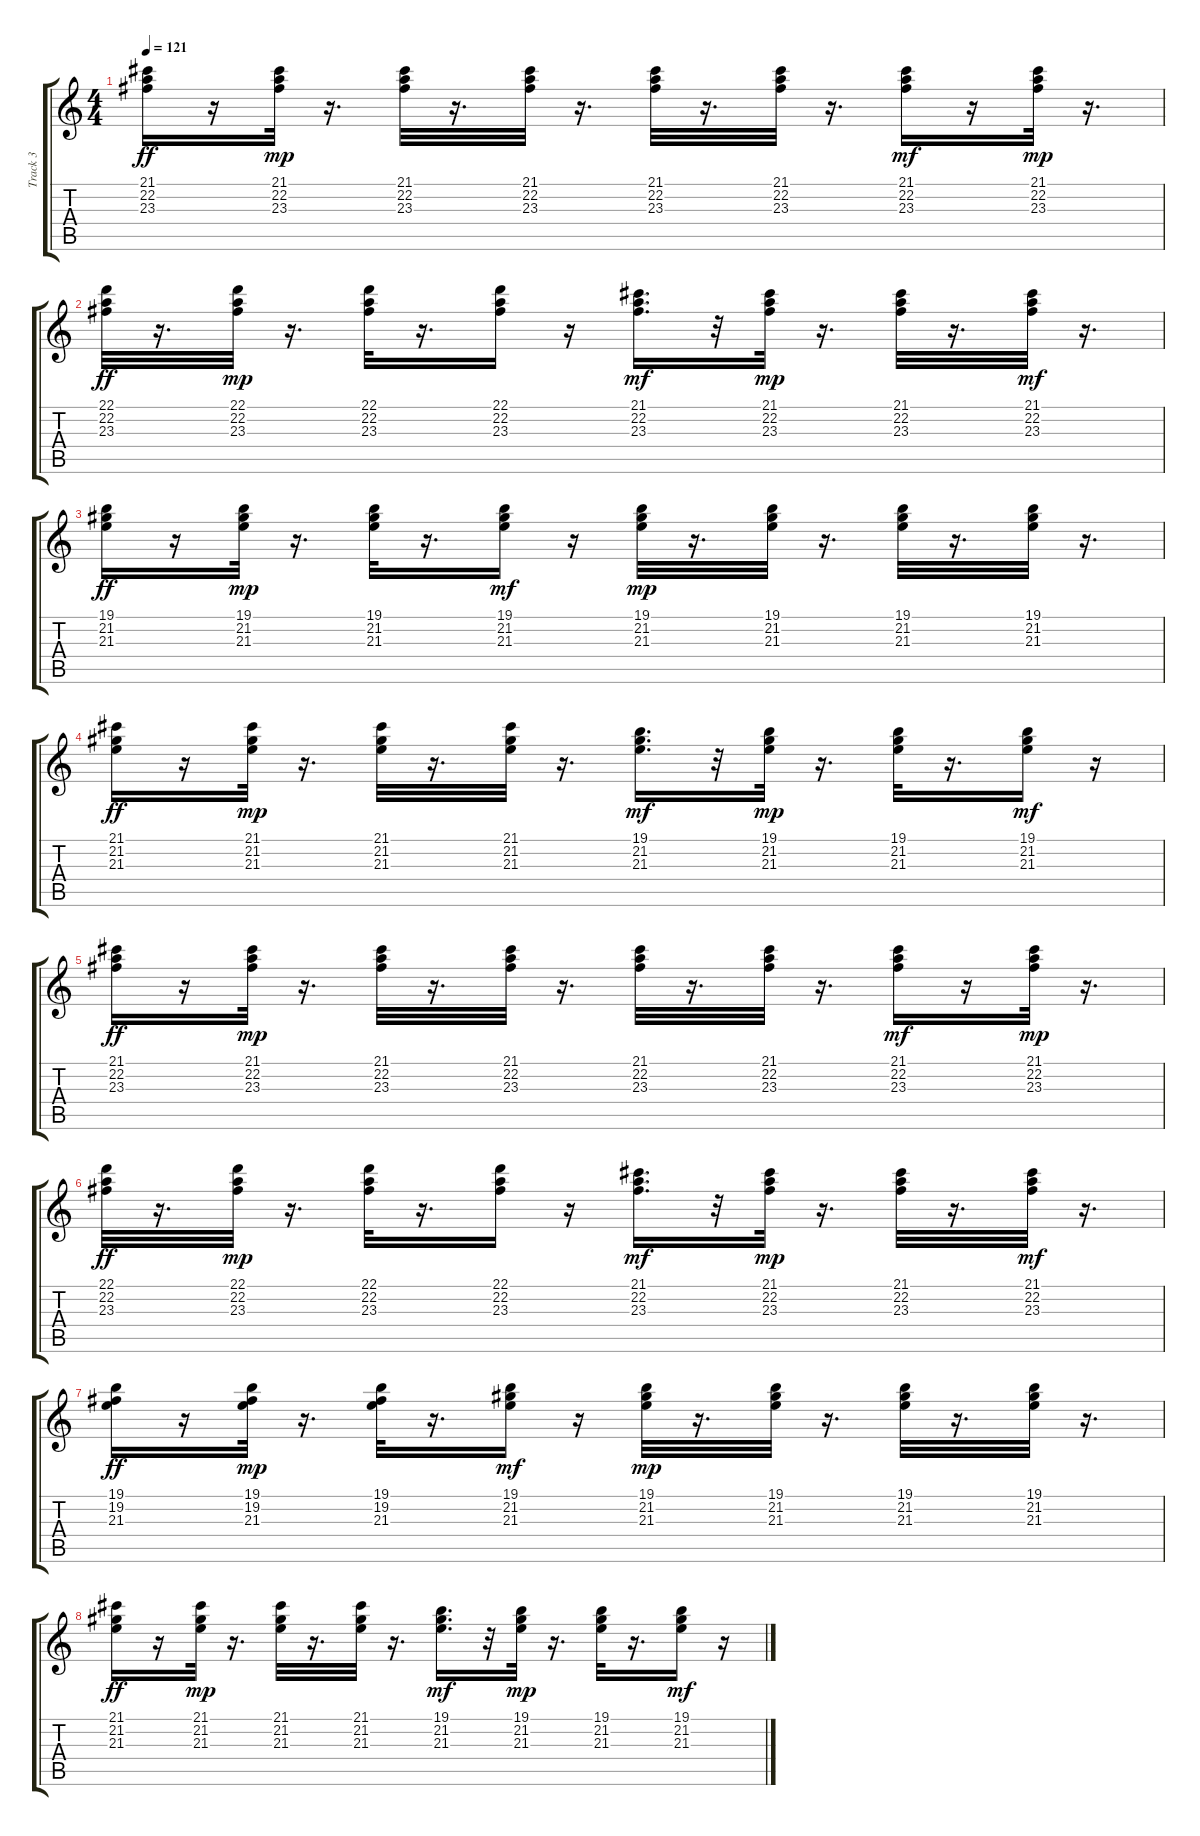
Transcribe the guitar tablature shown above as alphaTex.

\track ("Track 3" "Track 3") {instrument acousticgrandpiano}
\staff {score tabs}
\tuning (E4 B3 G3 D3 A2 E2) {hide}
\ts (4 4)
\tempo 121
\clef g2
\ks c
(21.1 22.2 23.3).16{dy ff} r.16 (21.1 22.2 23.3).32{dy mp} r.16{d} (21.1 22.2 23.3).32 r.16{d} (21.1 22.2 23.3).32 r.16{d} (21.1 22.2 23.3).32 r.16{d} (21.1 22.2 23.3).32 r.16{d} (21.1 22.2 23.3).16{dy mf} r.16 (21.1 22.2 23.3).32{dy mp} r.16{d} |
(22.1 22.2 23.3).32{dy ff} r.16{d} (22.1 22.2 23.3).32{dy mp} r.16{d} (22.1 22.2 23.3).32 r.16{d} (22.1 22.2 23.3).16 r.16 (21.1 22.2 23.3).16{d dy mf} r.32 (21.1 22.2 23.3).32{dy mp} r.16{d} (21.1 22.2 23.3).32 r.16{d} (21.1 22.2 23.3).32{dy mf} r.16{d} |
(19.1 21.2 21.3).16{dy ff} r.16 (19.1 21.2 21.3).32{dy mp} r.16{d} (19.1 21.2 21.3).32 r.16{d} (19.1 21.2 21.3).16{dy mf} r.16 (19.1 21.2 21.3).32{dy mp} r.16{d} (19.1 21.2 21.3).32 r.16{d} (19.1 21.2 21.3).32 r.16{d} (19.1 21.2 21.3).32 r.16{d} |
(21.1 21.2 21.3).16{dy ff} r.16 (21.1 21.2 21.3).32{dy mp} r.16{d} (21.1 21.2 21.3).32 r.16{d} (21.1 21.2 21.3).32 r.16{d} (19.1 21.2 21.3).16{d dy mf} r.32 (19.1 21.2 21.3).32{dy mp} r.16{d} (19.1 21.2 21.3).32 r.16{d} (19.1 21.2 21.3).16{dy mf} r.16 |
(21.1 22.2 23.3).16{dy ff} r.16 (21.1 22.2 23.3).32{dy mp} r.16{d} (21.1 22.2 23.3).32 r.16{d} (21.1 22.2 23.3).32 r.16{d} (21.1 22.2 23.3).32 r.16{d} (21.1 22.2 23.3).32 r.16{d} (21.1 22.2 23.3).16{dy mf} r.16 (21.1 22.2 23.3).32{dy mp} r.16{d} |
(22.1 22.2 23.3).32{dy ff} r.16{d} (22.1 22.2 23.3).32{dy mp} r.16{d} (22.1 22.2 23.3).32 r.16{d} (22.1 22.2 23.3).16 r.16 (21.1 22.2 23.3).16{d dy mf} r.32 (21.1 22.2 23.3).32{dy mp} r.16{d} (21.1 22.2 23.3).32 r.16{d} (21.1 22.2 23.3).32{dy mf} r.16{d} |
(19.1 19.2 21.3).16{dy ff} r.16 (19.1 19.2 21.3).32{dy mp} r.16{d} (19.1 19.2 21.3).32 r.16{d} (19.1 21.2 21.3).16{dy mf} r.16 (19.1 21.2 21.3).32{dy mp} r.16{d} (19.1 21.2 21.3).32 r.16{d} (19.1 21.2 21.3).32 r.16{d} (19.1 21.2 21.3).32 r.16{d} |
(21.1 21.2 21.3).16{dy ff} r.16 (21.1 21.2 21.3).32{dy mp} r.16{d} (21.1 21.2 21.3).32 r.16{d} (21.1 21.2 21.3).32 r.16{d} (19.1 21.2 21.3).16{d dy mf} r.32 (19.1 21.2 21.3).32{dy mp} r.16{d} (19.1 21.2 21.3).32 r.16{d} (19.1 21.2 21.3).16{dy mf} r.16
